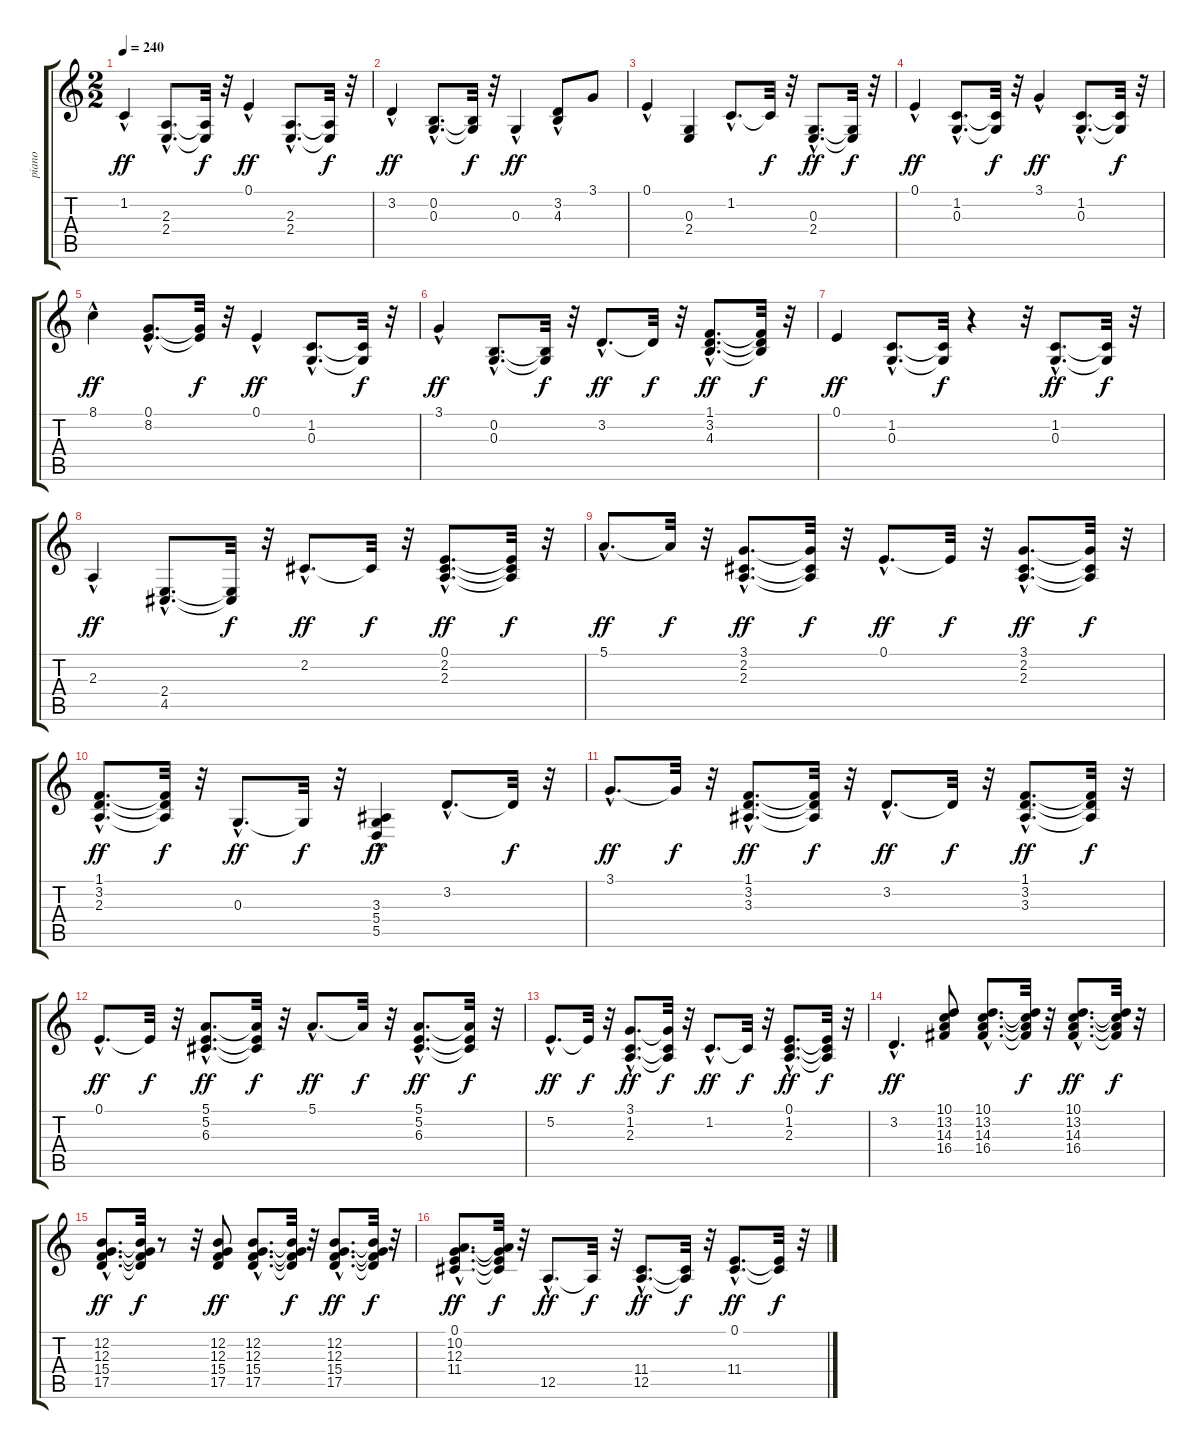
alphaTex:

\track ("piano" "piano") {instrument acousticgrandpiano}
\staff {score tabs}
\tuning (E4 B3 G3 D3 A2 E2) {hide}
\ts (2 2)
\tempo 240
\clef g2
\ks c
1.2{hac}.4{dy ff} (2.3{hac} 2.4{hac}).8{d} (2.3{t} 2.4{t}).32{dy f} r.32 0.1{hac}.4{dy ff} (2.3{hac} 2.4{hac}).8{d} (2.3{t} 2.4{t}).32{dy f} r.32 |
3.2{hac}.4{dy ff} (0.2{hac} 0.3{hac}).8{d} (0.2{t} 0.3{t}).32{dy f} r.32 0.3{hac}.4{dy ff} (3.2{hac} 4.3{hac}).8 3.1.8 |
0.1{hac}.4 (0.3 2.4).4 1.2{hac}.8{d} 1.2{t}.32{dy f} r.32 (0.3{hac} 2.4{hac}).8{d dy ff} (0.3{t} 2.4{t}).32{dy f} r.32 |
0.1{hac}.4{dy ff} (1.2{hac} 0.3{hac}).8{d} (1.2{t} 0.3{t}).32{dy f} r.32 3.1{hac}.4{dy ff} (1.2{hac} 0.3{hac}).8{d} (1.2{t} 0.3{t}).32{dy f} r.32 |
8.1{hac}.4{dy ff} (0.1{hac} 8.2{hac}).8{d} (0.1{t} 8.2{t}).32{dy f} r.32 0.1{hac}.4{dy ff} (1.2{hac} 0.3{hac}).8{d} (1.2{t} 0.3{t}).32{dy f} r.32 |
3.1{hac}.4{dy ff} (0.2{hac} 0.3{hac}).8{d} (0.2{t} 0.3{t}).32{dy f} r.32 3.2{hac}.8{d dy ff} 3.2{t}.32{dy f} r.32 (1.1{hac} 3.2{hac} 4.3{hac}).8{d dy ff} (1.1{t} 3.2{t} 4.3{t}).32{dy f} r.32 |
0.1.4{dy ff} (1.2{hac} 0.3{hac}).8{d} (1.2{t} 0.3{t}).32{dy f} r.4 r.32 (1.2{hac} 0.3{hac}).8{d dy ff} (1.2{t} 0.3{t}).32{dy f} r.32 |
2.3{hac}.4{dy ff} (2.4{hac} 4.5{hac}).8{d} (2.4{t} 4.5{t}).32{dy f} r.32 2.2{hac}.8{d dy ff} 2.2{t}.32{dy f} r.32 (0.1{hac} 2.2{hac} 2.3{hac}).8{d dy ff} (0.1{t} 2.2{t} 2.3{t}).32{dy f} r.32 |
5.1{hac}.8{d dy ff} 5.1{t}.32{dy f} r.32 (3.1{hac} 2.2{hac} 2.3{hac}).8{d dy ff} (3.1{t} 2.2{t} 2.3{t}).32{dy f} r.32 0.1{hac}.8{d dy ff} 0.1{t}.32{dy f} r.32 (3.1{hac} 2.2{hac} 2.3{hac}).8{d dy ff} (3.1{t} 2.2{t} 2.3{t}).32{dy f} r.32 |
(1.1{hac} 3.2{hac} 2.3{hac}).8{d dy ff} (1.1{t} 3.2{t} 2.3{t}).32{dy f} r.32 0.3{hac}.8{d dy ff} 0.3{t}.32{dy f} r.32 (3.3{hac} 5.4{hac} 5.5{hac}).4{dy ff} 3.2{hac}.8{d} 3.2{t}.32{dy f} r.32 |
3.1{hac}.8{d dy ff} 3.1{t}.32{dy f} r.32 (1.1{hac} 3.2{hac} 3.3{hac}).8{d dy ff} (1.1{t} 3.2{t} 3.3{t}).32{dy f} r.32 3.2{hac}.8{d dy ff} 3.2{t}.32{dy f} r.32 (1.1{hac} 3.2{hac} 3.3{hac}).8{d dy ff} (1.1{t} 3.2{t} 3.3{t}).32{dy f} r.32 |
0.1{hac}.8{d dy ff} 0.1{t}.32{dy f} r.32 (5.1{hac} 5.2{hac} 6.3{hac}).8{d dy ff} (5.1{t} 5.2{t} 6.3{t}).32{dy f} r.32 5.1{hac}.8{d dy ff} 5.1{t}.32{dy f} r.32 (5.1{hac} 5.2{hac} 6.3{hac}).8{d dy ff} (5.1{t} 5.2{t} 6.3{t}).32{dy f} r.32 |
5.2{hac}.8{d dy ff} 5.2{t}.32{dy f} r.32 (3.1{hac} 1.2{hac} 2.3{hac}).8{d dy ff} (3.1{t} 1.2{t} 2.3{t}).32{dy f} r.32 1.2{hac}.8{d dy ff} 1.2{t}.32{dy f} r.32 (0.1{hac} 1.2{hac} 2.3{hac}).8{d dy ff} (0.1{t} 1.2{t} 2.3{t}).32{dy f} r.32 |
3.2{hac}.4{d dy ff} (10.1 13.2 14.3 16.4).8 (10.1{hac} 13.2{hac} 14.3{hac} 16.4{hac}).8{d} (10.1{t} 13.2{t} 14.3{t} 16.4{t}).32{dy f} r.32 (10.1{hac} 13.2{hac} 14.3{hac} 16.4{hac}).8{d dy ff} (10.1{t} 13.2{t} 14.3{t} 16.4{t}).32{dy f} r.32 |
(12.2{hac} 12.3{hac} 15.4{hac} 17.5{hac}).8{d dy ff} (12.2{t} 12.3{t} 15.4{t} 17.5{t}).32{dy f} r.8 r.32 (12.2 12.3 15.4 17.5).8{dy ff} (12.2{hac} 12.3{hac} 15.4{hac} 17.5{hac}).8{d} (12.2{t} 12.3{t} 15.4{t} 17.5{t}).32{dy f} r.32 (12.2{hac} 12.3{hac} 15.4{hac} 17.5{hac}).8{d dy ff} (12.2{t} 12.3{t} 15.4{t} 17.5{t}).32{dy f} r.32 |
(0.1{hac} 10.2{hac} 12.3{hac} 11.4{hac}).8{d dy ff} (0.1{t} 10.2{t} 12.3{t} 11.4{t}).32{dy f} r.32 12.5{hac}.8{d dy ff} 12.5{t}.32{dy f} r.32 (11.4{hac} 12.5{hac}).8{d dy ff} (11.4{t} 12.5{t}).32{dy f} r.32 (0.1{hac} 11.4{hac}).8{d dy ff} (0.1{t} 11.4{t}).32{dy f} r.32
